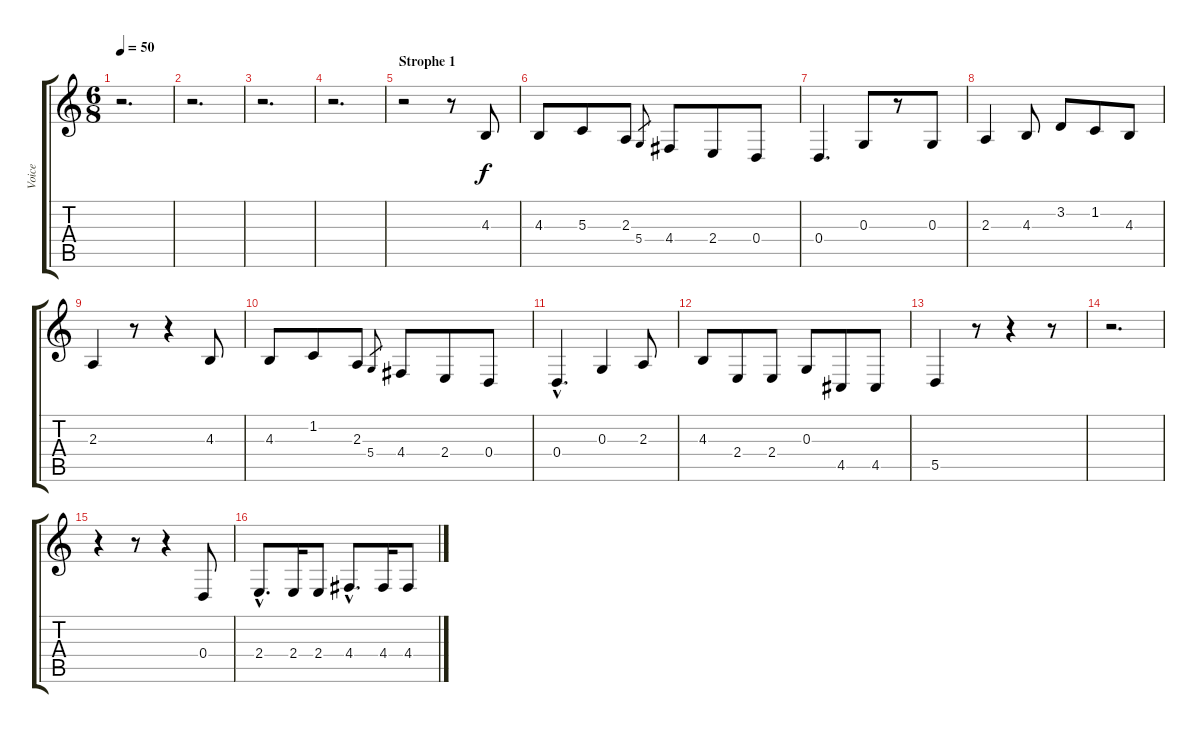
\track ("Voice" "Voice") {instrument flute}
\staff {score tabs}
\tuning (E4 B3 G3 D3 A2 E2) {hide}
\ts (6 8)
\tempo 50
\clef g2
\ks c
r.2{d dy f instrument flute} |
r.2{d} |
r.2{d} |
r.2{d} |
\section ("" "Strophe 1")
r.2 r.8 4.3.8 |
4.3.8 5.3.8 2.3.8 5.4.8{gr} 4.4.8 2.4.8 0.4.8 |
0.4.4{d} 0.3.8 r.8 0.3.8 |
2.3.4 4.3.8 3.2.8 1.2.8 4.3.8 |
2.3.4 r.8 r.4 4.3.8 |
4.3.8 1.2.8 2.3.8 5.4.8{gr} 4.4.8 2.4.8 0.4.8 |
0.4{hac}.4{d} 0.3.4 2.3.8 |
4.3.8 2.4.8 2.4.8 0.3.8 4.5.8 4.5.8 |
5.5.4 r.8 r.4 r.8 |
r.2{d} |
r.4 r.8 r.4 0.4.8 |
2.4{hac}.8{d} 2.4.16 2.4.8 4.4{hac}.8{d} 4.4.16 4.4.8
